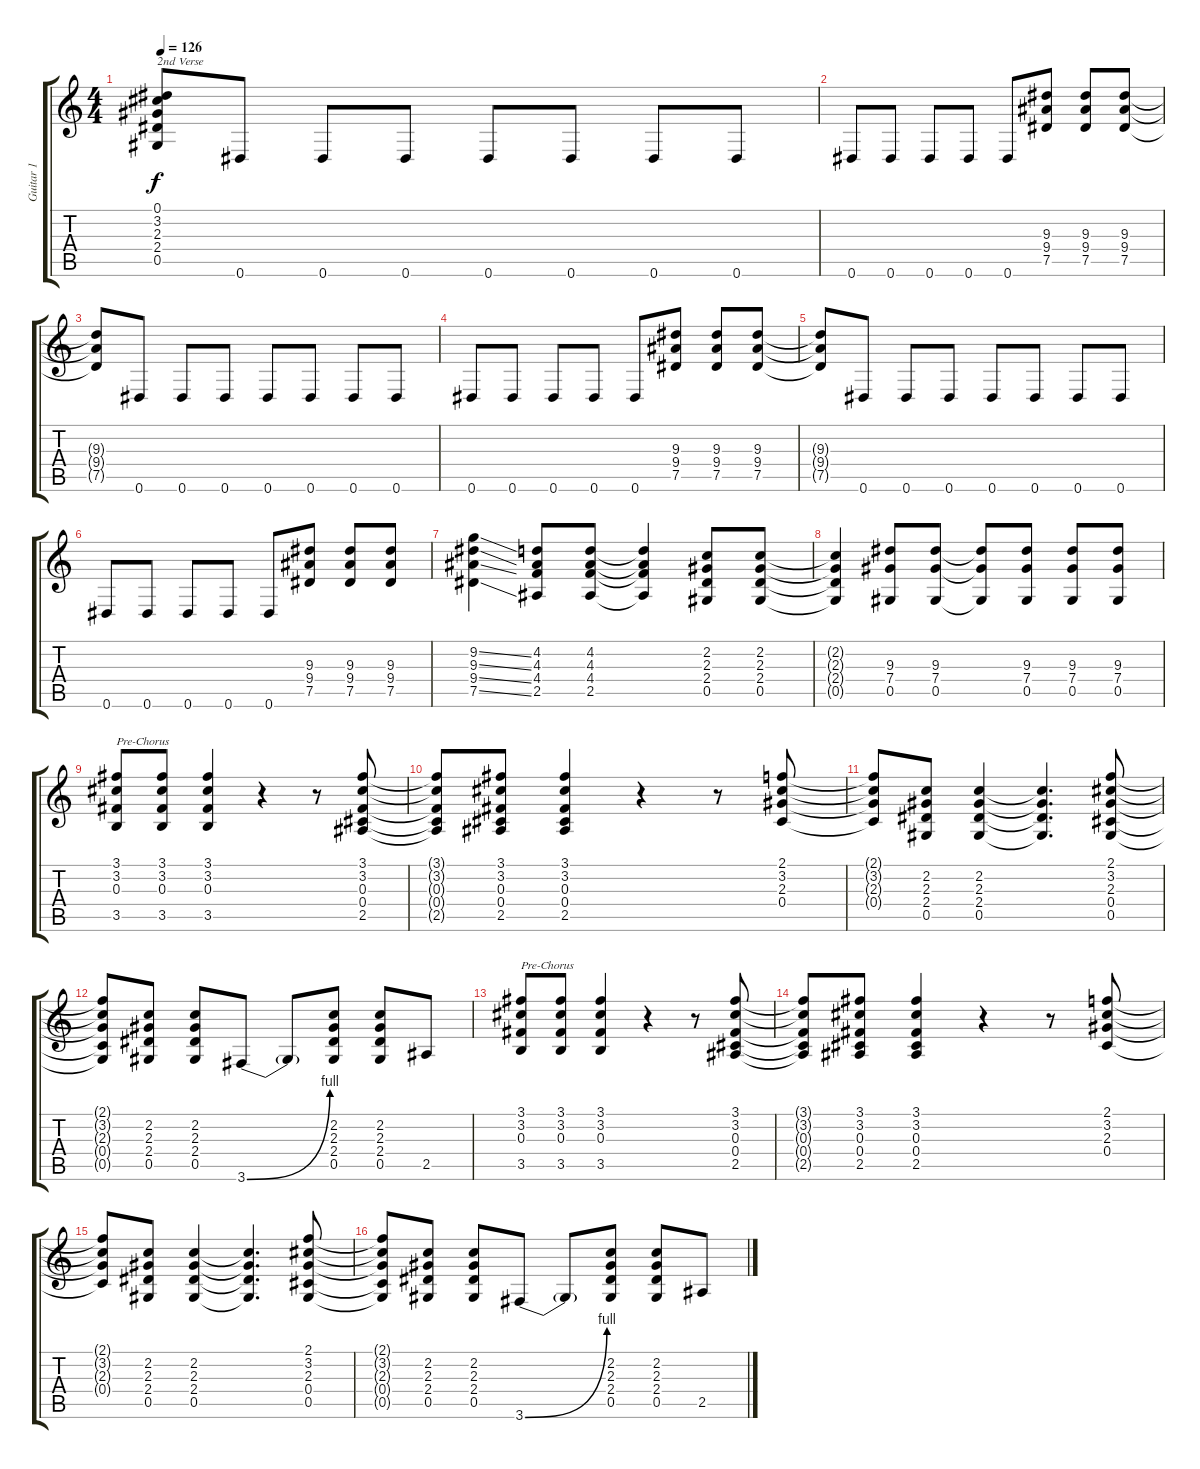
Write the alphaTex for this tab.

\track ("Guitar 1" "Guitar 1") {instrument distortionguitar}
\staff {score tabs}
\tuning (Eb4 Bb3 Gb3 Db3 Ab2 Eb2) {hide}
\ts (4 4)
\tempo 126
\clef g2
\ks c
(0.1{t} 3.2{t} 2.3{t} 2.4{t} 0.5{t}).8{txt "2nd Verse" dy f} 0.6.8 0.6.8 0.6.8 0.6.8 0.6.8 0.6.8 0.6.8 |
0.6.8 0.6.8 0.6.8 0.6.8 0.6.8 (9.3 9.4 7.5).8 (9.3 9.4 7.5).8 (9.3 9.4 7.5).8 |
(9.3{t} 9.4{t} 7.5{t}).8 0.6.8 0.6.8 0.6.8 0.6.8 0.6.8 0.6.8 0.6.8 |
0.6.8 0.6.8 0.6.8 0.6.8 0.6.8 (9.3 9.4 7.5).8 (9.3 9.4 7.5).8 (9.3 9.4 7.5).8 |
(9.3{t} 9.4{t} 7.5{t}).8 0.6.8 0.6.8 0.6.8 0.6.8 0.6.8 0.6.8 0.6.8 |
0.6.8 0.6.8 0.6.8 0.6.8 0.6.8 (9.3 9.4 7.5).8 (9.3 9.4 7.5).8 (9.3 9.4 7.5).8 |
(9.2{ss} 9.3{ss} 9.4{ss} 7.5{ss}).4 (4.2 4.3 4.4 2.5).8 (4.2 4.3 4.4 2.5).8 (4.2{t} 4.3{t} 4.4{t} 2.5{t}).4 (2.2 2.3 2.4 0.5).8 (2.2 2.3 2.4 0.5).8 |
(2.2{t} 2.3{t} 2.4{t} 0.5{t}).4 (9.3 7.4 0.5).8 (9.3 7.4 0.5).8 (9.3{t} 7.4{t} 0.5{t}).8 (9.3 7.4 0.5).8 (9.3 7.4 0.5).8 (9.3 7.4 0.5).8 |
(3.1 3.2 0.3 3.5).8{txt "Pre-Chorus"} (3.1 3.2 0.3 3.5).8 (3.1 3.2 0.3 3.5).4 r.4 r.8 (3.1 3.2 0.3 0.4 2.5).8 |
(3.1{t} 3.2{t} 0.3{t} 0.4{t} 2.5{t}).8 (3.1 3.2 0.3 0.4 2.5).8 (3.1 3.2 0.3 0.4 2.5).4 r.4 r.8 (2.1 3.2 2.3 0.4).8 |
(2.1{t} 3.2{t} 2.3{t} 0.4{t}).8 (2.2 2.3 2.4 0.5).8 (2.2 2.3 2.4 0.5).4 (2.2{t} 2.3{t} 2.4{t} 0.5{t}).4{d} (2.1 3.2 2.3 0.4 0.5).8 |
(2.1{t} 3.2{t} 2.3{t} 0.4{t} 0.5{t}).8 (2.2 2.3 2.4 0.5).8 (2.2 2.3 2.4 0.5).8 3.6{be (bend 0 0 60 4)}.8 3.6{t}.8 (2.2 2.3 2.4 0.5).8 (2.2 2.3 2.4 0.5).8 2.5.8 |
(3.1 3.2 0.3 3.5).8{txt "Pre-Chorus"} (3.1 3.2 0.3 3.5).8 (3.1 3.2 0.3 3.5).4 r.4 r.8 (3.1 3.2 0.3 0.4 2.5).8 |
(3.1{t} 3.2{t} 0.3{t} 0.4{t} 2.5{t}).8 (3.1 3.2 0.3 0.4 2.5).8 (3.1 3.2 0.3 0.4 2.5).4 r.4 r.8 (2.1 3.2 2.3 0.4).8 |
(2.1{t} 3.2{t} 2.3{t} 0.4{t}).8 (2.2 2.3 2.4 0.5).8 (2.2 2.3 2.4 0.5).4 (2.2{t} 2.3{t} 2.4{t} 0.5{t}).4{d} (2.1 3.2 2.3 0.4 0.5).8 |
(2.1{t} 3.2{t} 2.3{t} 0.4{t} 0.5{t}).8 (2.2 2.3 2.4 0.5).8 (2.2 2.3 2.4 0.5).8 3.6{be (bend 0 0 60 4)}.8 3.6{t}.8 (2.2 2.3 2.4 0.5).8 (2.2 2.3 2.4 0.5).8 2.5.8
